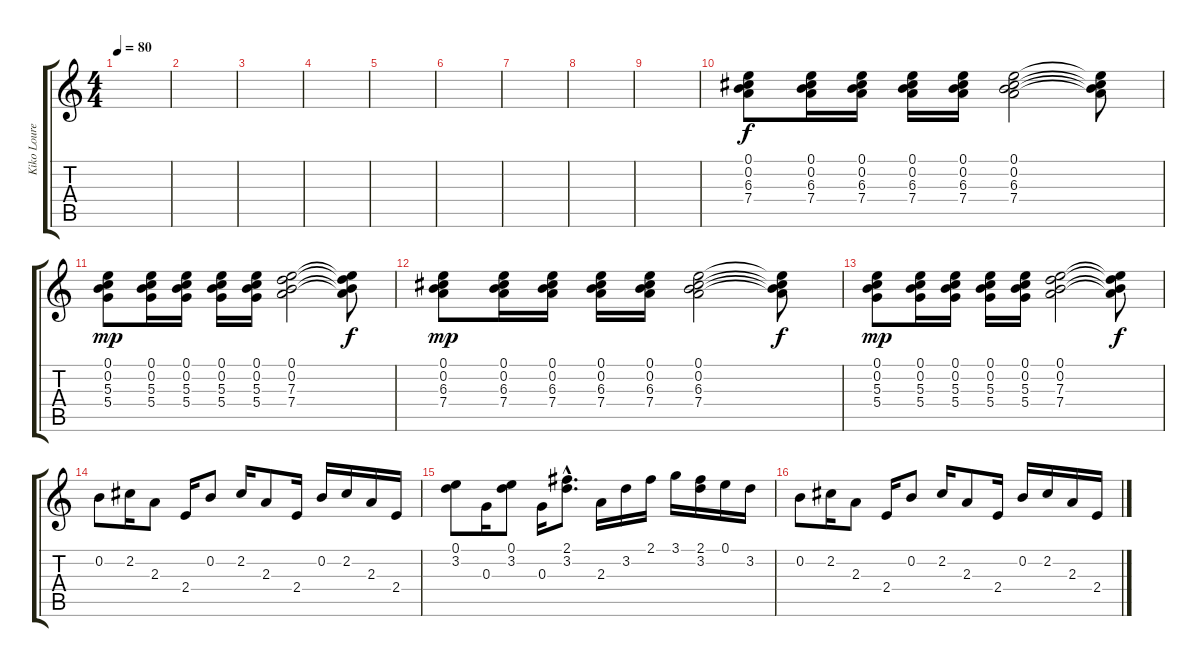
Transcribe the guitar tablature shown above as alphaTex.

\track ("Kiko Loureiro" "Kiko Loure") {instrument acousticguitarsteel}
\staff {score tabs}
\tuning (E4 B3 G3 D3 A2 E2) {hide}
\ts (4 4)
\tempo 80
\clef g2
\ks c
|
|
|
|
|
|
|
|
|
(0.1 0.2 6.3 7.4).8 (0.1 0.2 6.3 7.4).16 (0.1 0.2 6.3 7.4).16 (0.1 0.2 6.3 7.4).16 (0.1 0.2 6.3 7.4).16 (0.1 0.2 6.3 7.4).2 (0.1{t} 0.2{t} 6.3{t} 7.4{t}).8{dy f} |
(0.1 0.2 5.3 5.4).8{dy mp} (0.1 0.2 5.3 5.4).16 (0.1 0.2 5.3 5.4).16 (0.1 0.2 5.3 5.4).16 (0.1 0.2 5.3 5.4).16 (0.1 0.2 7.3 7.4).2 (0.1{t} 0.2{t} 7.3{t} 7.4{t}).8{dy f} |
(0.1 0.2 6.3 7.4).8{dy mp} (0.1 0.2 6.3 7.4).16 (0.1 0.2 6.3 7.4).16 (0.1 0.2 6.3 7.4).16 (0.1 0.2 6.3 7.4).16 (0.1 0.2 6.3 7.4).2 (0.1{t} 0.2{t} 6.3{t} 7.4{t}).8{dy f} |
(0.1 0.2 5.3 5.4).8{dy mp} (0.1 0.2 5.3 5.4).16 (0.1 0.2 5.3 5.4).16 (0.1 0.2 5.3 5.4).16 (0.1 0.2 5.3 5.4).16 (0.1 0.2 7.3 7.4).2 (0.1{t} 0.2{t} 7.3{t} 7.4{t}).8{dy f} |
0.2.8 2.2.16 2.3.8 2.4.16 0.2.8 2.2.16 2.3.8 2.4.16 0.2.16 2.2.16 2.3.16 2.4.16 |
(0.1 3.2).8 0.3.16 (0.1 3.2).8 0.3.16 (2.1{hac} 3.2{hac}).8{d} 2.3.16 3.2.16 2.1.16 3.1.16 (2.1 3.2).16 0.1.16 3.2.16 |
0.2.8 2.2.16 2.3.8 2.4.16 0.2.8 2.2.16 2.3.8 2.4.16 0.2.16 2.2.16 2.3.16 2.4.16
